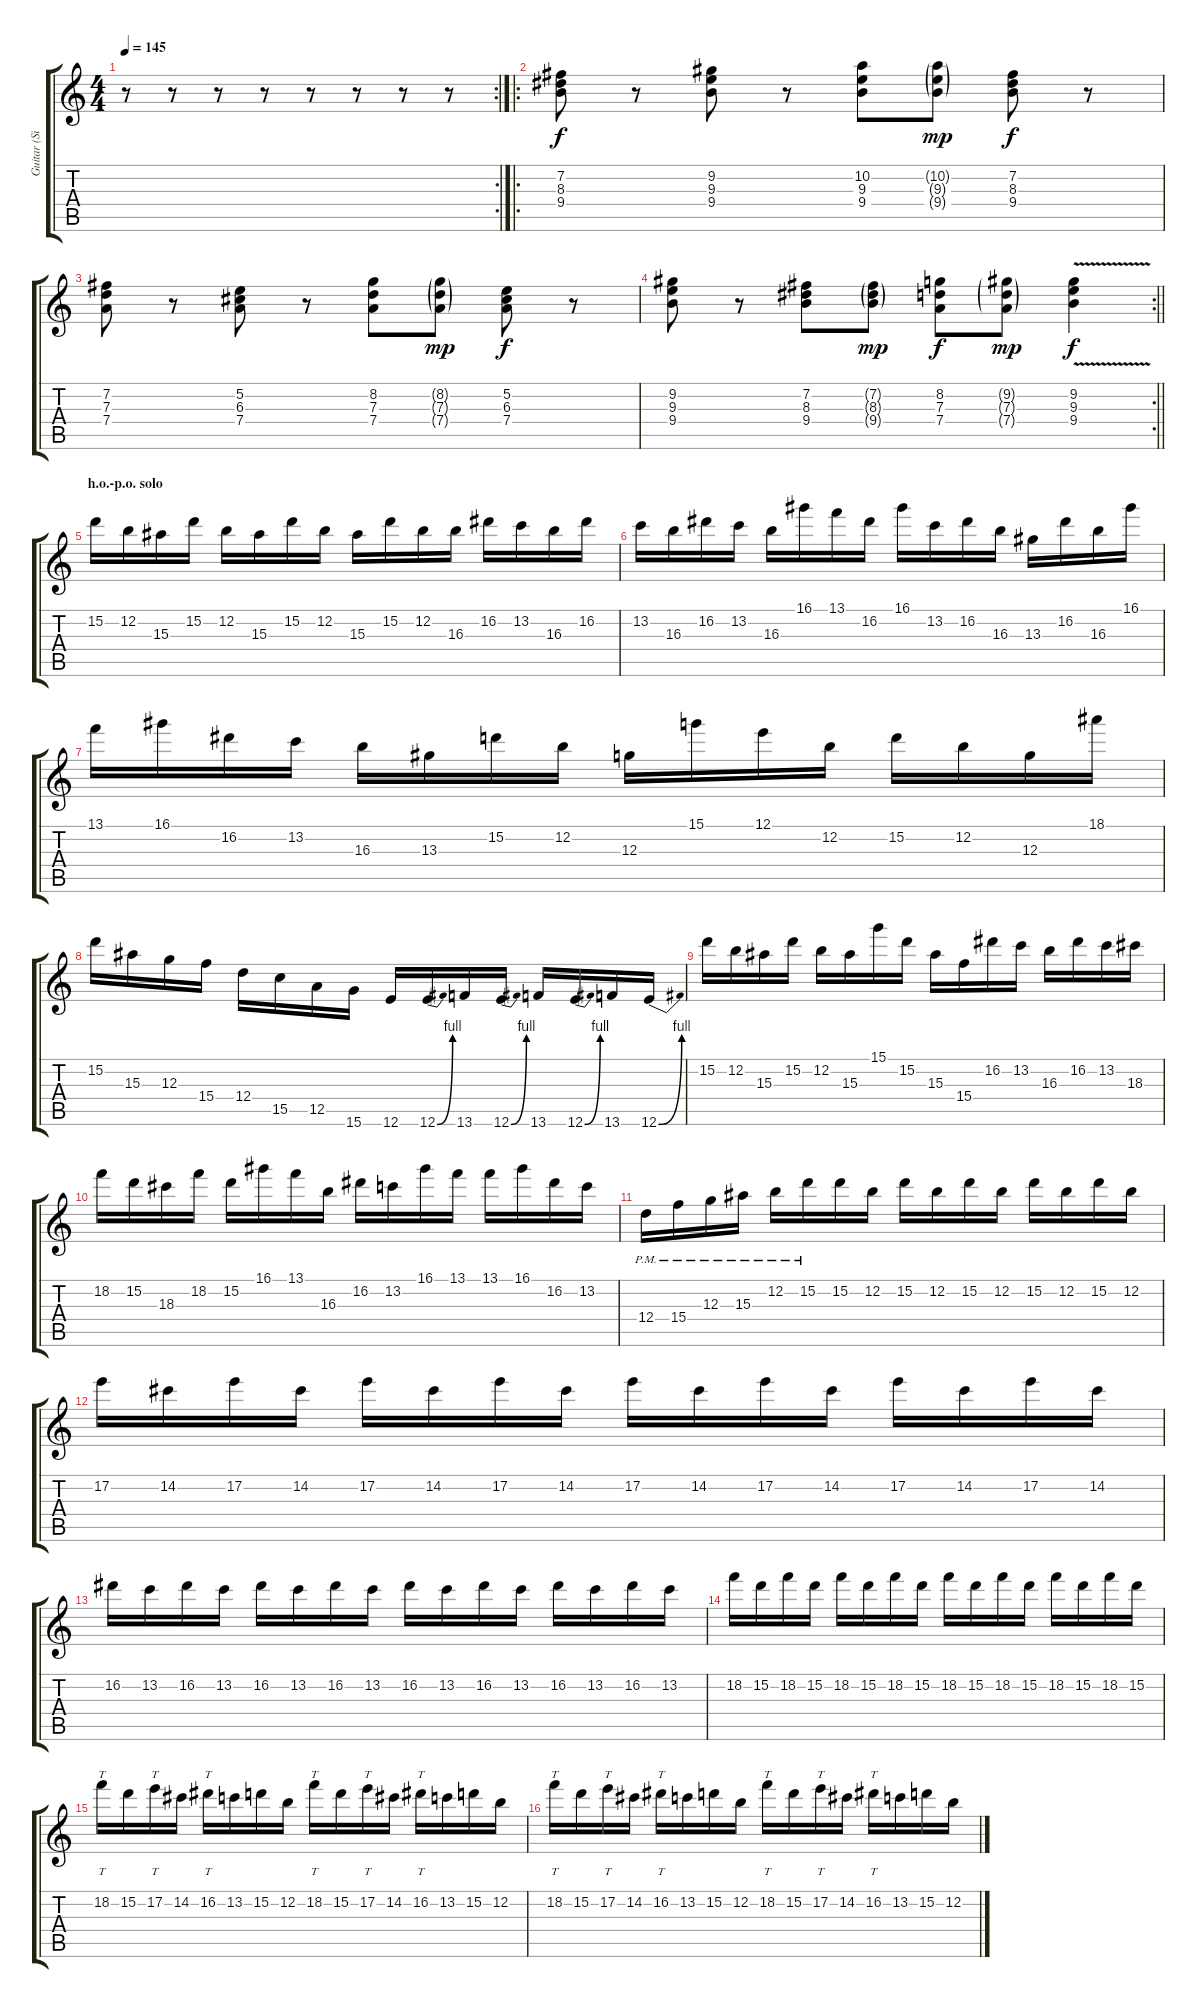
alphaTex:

\track ("Guitar (Sim)" "Guitar (Si") {instrument overdrivenguitar}
\staff {score tabs}
\tuning (E4 B3 G3 D3 A2 E2) {hide}
\rc 2
\ts (4 4)
\tempo 145
\clef g2
\ks c
r.8{dy f} r.8 r.8 r.8 r.8 r.8 r.8 r.8 |
\ro
(7.2 8.3 9.4).8 r.8 (9.2 9.3 9.4).8 r.8 (10.2 9.3 9.4).8 (10.2{g} 9.3{g} 9.4{g}).8{dy mp} (7.2 8.3 9.4).8{dy f} r.8 |
(7.2 7.3 7.4).8 r.8 (5.2 6.3 7.4).8 r.8 (8.2 7.3 7.4).8 (8.2{g} 7.3{g} 7.4{g}).8{dy mp} (5.2 6.3 7.4).8{dy f} r.8 |
\rc 2
\barLineRight lightlight
(9.2 9.3 9.4).8 r.8 (7.2 8.3 9.4).8 (7.2{g} 8.3{g} 9.4{g}).8{dy mp} (8.2 7.3 7.4).8{dy f} (9.2{g} 7.3{g} 7.4{g}).8{dy mp} (9.2 9.3{v} 9.4{v}).4{dy f} |
\section ("" "h.o.-p.o. solo")
15.2.16{volume 9} 12.2.16 15.3.16 15.2.16 12.2.16 15.3.16 15.2.16 12.2.16 15.3.16 15.2.16 12.2.16 16.3.16 16.2.16 13.2.16 16.3.16 16.2.16 |
13.2.16 16.3.16 16.2.16 13.2.16 16.3.16 16.1.16 13.1.16 16.2.16 16.1.16 13.2.16 16.2.16 16.3.16 13.3.16 16.2.16 16.3.16 16.1.16 |
13.1.16 16.1.16 16.2.16 13.2.16 16.3.16 13.3.16 15.2.16 12.2.16 12.3.16 15.1.16 12.1.16 12.2.16 15.2.16 12.2.16 12.3.16 18.1.16 |
15.2.16 15.3.16 12.3.16 15.4.16 12.4.16 15.5.16 12.5.16 15.6.16 12.6.16 12.6{be (bend 0 0 60 4)}.16 13.6.16 12.6{be (bend 0 0 60 4)}.16 13.6.16 12.6{be (bend 0 0 60 4)}.16 13.6.16 12.6{be (bend 0 0 60 4)}.16 |
15.2.16 12.2.16 15.3.16 15.2.16 12.2.16 15.3.16 15.1.16 15.2.16 15.3.16 15.4.16 16.2.16 13.2.16 16.3.16 16.2.16 13.2.16 18.3.16 |
18.2.16 15.2.16 18.3.16 18.2.16 15.2.16 16.1.16 13.1.16 16.3.16 16.2.16 13.2.16 16.1.16 13.1.16 13.1.16 16.1.16 16.2.16 13.2.16 |
12.4{pm}.16 15.4{pm}.16 12.3{pm}.16 15.3{pm}.16 12.2{pm}.16 15.2{pm}.16 15.2.16 12.2.16 15.2.16 12.2.16 15.2.16 12.2.16 15.2.16 12.2.16 15.2.16 12.2.16 |
17.2.16 14.2.16 17.2.16 14.2.16 17.2.16 14.2.16 17.2.16 14.2.16 17.2.16 14.2.16 17.2.16 14.2.16 17.2.16 14.2.16 17.2.16 14.2.16 |
16.2.16 13.2.16 16.2.16 13.2.16 16.2.16 13.2.16 16.2.16 13.2.16 16.2.16 13.2.16 16.2.16 13.2.16 16.2.16 13.2.16 16.2.16 13.2.16 |
18.2.16 15.2.16 18.2.16 15.2.16 18.2.16 15.2.16 18.2.16 15.2.16 18.2.16 15.2.16 18.2.16 15.2.16 18.2.16 15.2.16 18.2.16 15.2.16 |
18.2.16{tt} 15.2.16 17.2.16{tt} 14.2.16 16.2.16{tt} 13.2.16 15.2.16 12.2.16 18.2.16{tt} 15.2.16 17.2.16{tt} 14.2.16 16.2.16{tt} 13.2.16 15.2.16 12.2.16 |
18.2.16{tt} 15.2.16 17.2.16{tt} 14.2.16 16.2.16{tt} 13.2.16 15.2.16 12.2.16 18.2.16{tt} 15.2.16 17.2.16{tt} 14.2.16 16.2.16{tt} 13.2.16 15.2.16 12.2.16
